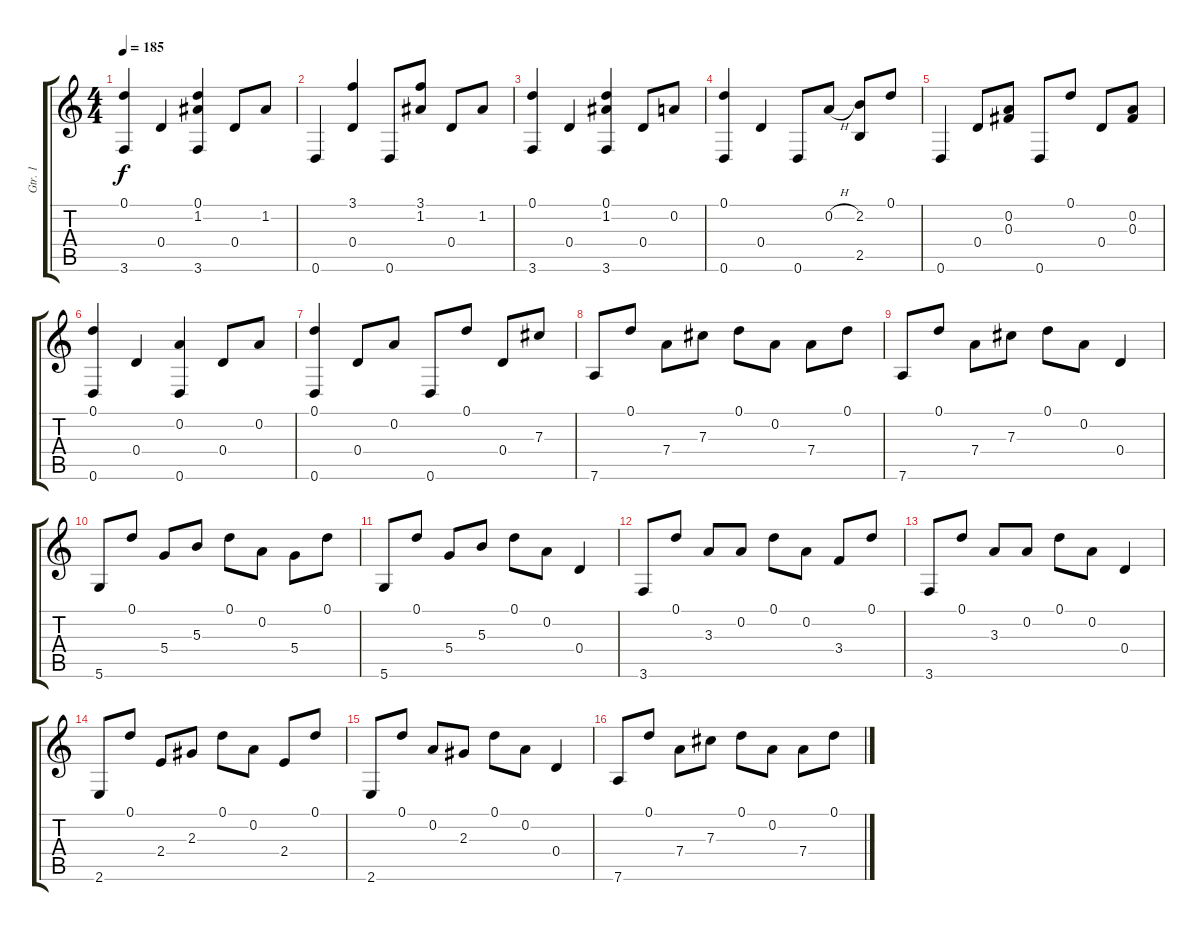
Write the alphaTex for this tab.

\track ("Gtr. 1" "Gtr. 1") {instrument acousticguitarsteel}
\staff {score tabs}
\tuning (D4 A3 Gb3 D3 A2 D2) {hide}
\ts (4 4)
\tempo 185
\clef g2
\ks c
(0.1 3.6).4{dy f} 0.4.4 (0.1 1.2 3.6).4 0.4.8 1.2.8 |
0.6.4 (3.1 0.4).4 0.6.8 (3.1 1.2).8 0.4.8 1.2.8 |
(0.1 3.6).4 0.4.4 (0.1 1.2 3.6).4 0.4.8 0.2.8 |
(0.1 0.6).4 0.4.4 0.6.8 0.2{h}.8 (2.2 2.5).8 0.1.8 |
0.6.4 0.4.8 (0.2 0.3).8 0.6.8 0.1.8 0.4.8 (0.2 0.3).8 |
(0.1 0.6).4 0.4.4 (0.2 0.6).4 0.4.8 0.2.8 |
(0.1 0.6).4 0.4.8 0.2.8 0.6.8 0.1.8 0.4.8 7.3.8 |
7.6.8 0.1.8 7.4.8 7.3.8 0.1.8 0.2.8 7.4.8 0.1.8 |
7.6.8 0.1.8 7.4.8 7.3.8 0.1.8 0.2.8 0.4.4 |
5.6.8 0.1.8 5.4.8 5.3.8 0.1.8 0.2.8 5.4.8 0.1.8 |
5.6.8 0.1.8 5.4.8 5.3.8 0.1.8 0.2.8 0.4.4 |
3.6.8 0.1.8 3.3.8 0.2.8 0.1.8 0.2.8 3.4.8 0.1.8 |
3.6.8 0.1.8 3.3.8 0.2.8 0.1.8 0.2.8 0.4.4 |
2.6.8 0.1.8 2.4.8 2.3.8 0.1.8 0.2.8 2.4.8 0.1.8 |
2.6.8 0.1.8 0.2.8 2.3.8 0.1.8 0.2.8 0.4.4 |
7.6.8 0.1.8 7.4.8 7.3.8 0.1.8 0.2.8 7.4.8 0.1.8
